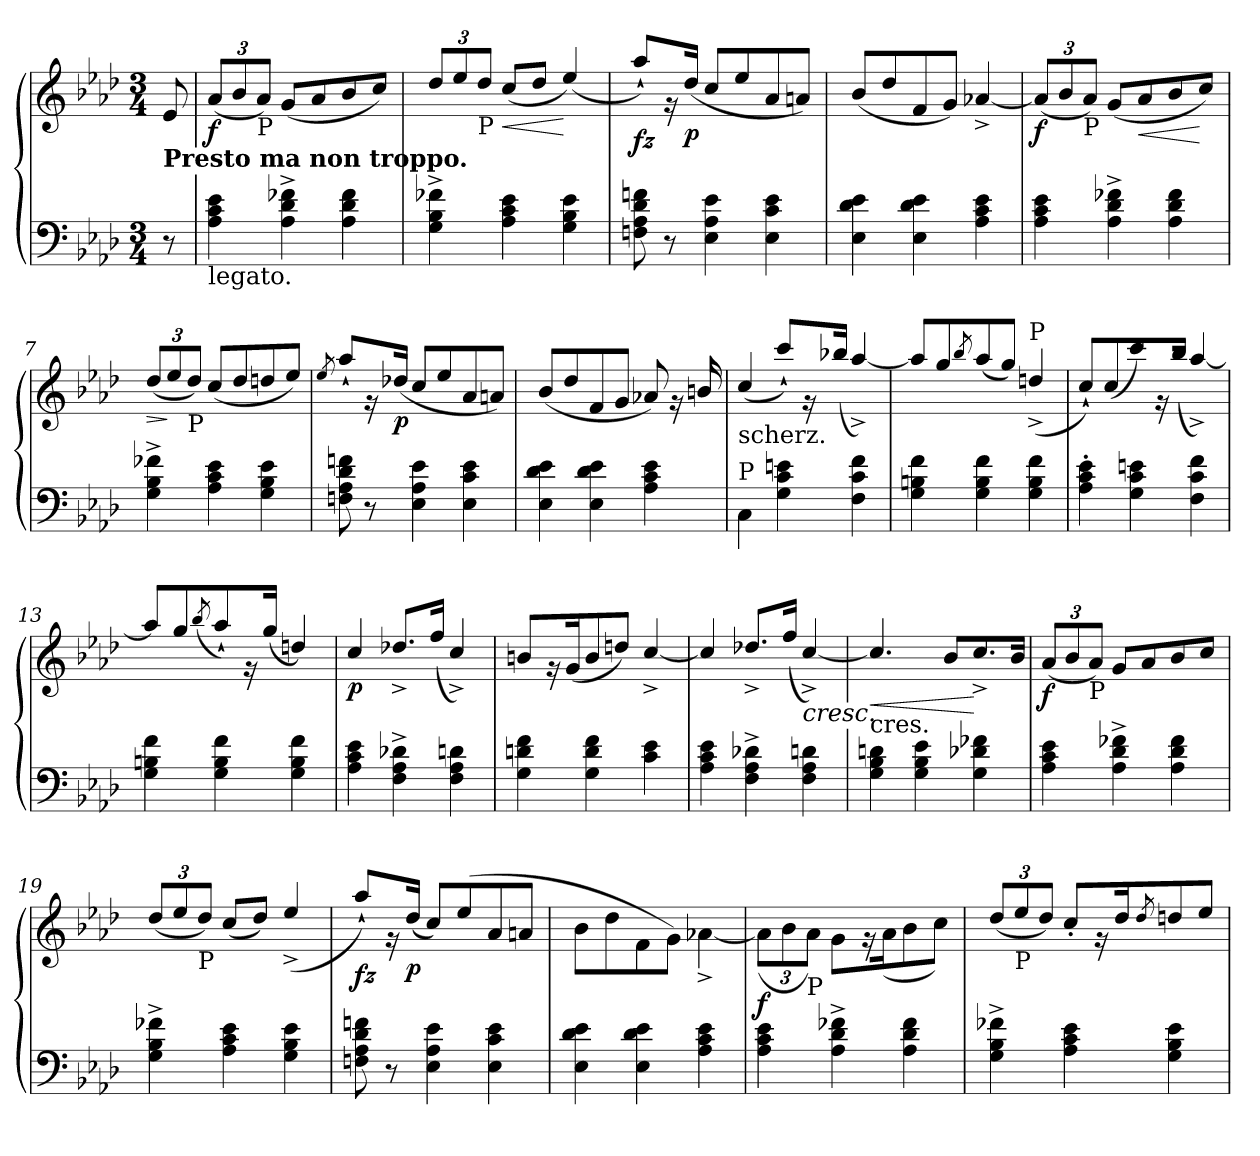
**kern	**kern	**dynam
*part1	*part1	*part1
*staff2	*staff1	*staff1/2
*clefF4	*clefG2	*
*k[b-e-a-d-]	*k[b-e-a-d-]	*
*A-:	*A-:	*
*M3/4	*M3/4	*
*MM228	*MM228	*
=1	=1	=1
*	*^	*
!	!LO:TX:b:B:t=Presto ma non troppo.	!	!
8r	8ryy	8e-/	.
=2	=2	=2	=2
*	*	*Xbrackettup	*
!LO:TX:b:t=legato.	!	!	!
!	!	!	!LO:DY:b
4A-\ 4c\ 4e-\	2.ryy	(<12a-/L	f
.	.	12b-/	.
!	!	!LO:TX:b:t=P	!
.	.	12a-/J)	.
4A-\^ 4d-\^ 4f-X\^	.	(<8g/L	.
.	.	8a-/	.
4A-\ 4d-\ 4f-\	.	8b-/	.
.	.	8cc/J)	.
=3	=3	=3	=3
4G\^ 4B-\^ 4f-X\^	2.ryy	12dd-/L	.
.	.	12ee-/	.
!	!	!LO:TX:b:t=P	!
.	.	12dd-/J	.
!	!	!	!LO:HP:b
4A-\ 4c\ 4e-\	.	(>8cc/L	<
.	.	8dd-/J	.
4G\ 4B-\ 4e-\	.	(>4ee-/)	[
=4	=4	=4	=4
!	!	!	!LO:DY:b
8Fn\ 8A-\ 8d-\ 8fn\	2.ryy	8aa-`/L)	fz
8r	.	16r	.
!	!	!	!LO:DY:b
.	.	(>16dd-/Jk	p
4E-\ 4A-\ 4e-\	.	8cc/L	.
.	.	8ee-/	.
4E-\ 4c\ 4e-\	.	8a-/	.
.	.	8an/J)	.
=5	=5	=5	=5
4E-\ 4d-\ 4e-\	2.ryy	(<8b-/L	.
.	.	8dd-/	.
4E-\ 4d-\ 4e-\	.	8f/	.
.	.	8g/J)	.
4A-\ 4c\ 4e-\	.	[4a-X^/	.
=6	=6	=6	=6
!	!	!	!LO:DY:b
4A-\ 4c\ 4e-\	2.ryy	(<12a-/L]	f
.	.	12b-/	.
!	!	!LO:TX:b:t=P	!
.	.	12a-/J)	.
4A-\^ 4d-\^ 4f-X\^	.	(<8g/L	.
!	!	!	!LO:HP:b
.	.	8a-/	<
4A-\ 4d-\ 4f-\	.	8b-/	.
.	.	8cc/J)	[
!!LO:LB:g=z	!!
=7	=7	=7	=7
!	!	!	!LO:HP:b
4G\^ 4B-\^ 4f-X\^	2.ryy	(>12dd-/L	>
.	.	12ee-/	]
!	!	!LO:TX:b:t=P	!
.	.	12dd-/J)	.
4A-\ 4c\ 4e-\	.	(>8cc/L	.
.	.	8dd-/	.
4G\ 4B-\ 4e-\	.	8ddn/	.
.	.	8ee-/J)	.
=8	=8	=8	=8
.	.	8qee-/	.
8Fn\ 8A-\ 8d-\ 8fn\	2.ryy	8aa-`/L	.
8r	.	16r	.
!	!	!	!LO:DY:b
.	.	(>16dd-X/Jk	p
4E-\ 4A-\ 4e-\	.	8cc/L	.
.	.	8ee-/	.
4E-\ 4c\ 4e-\	.	8a-/	.
.	.	8an/J)	.
=9	=9	=9	=9
4E-\ 4d-\ 4e-\	2.ryy	(<8b-/L	.
.	.	8dd-/	.
4E-\ 4d-\ 4e-\	.	8f/	.
.	.	8g/J	.
4A-\ 4c\ 4e-\	.	8a-X/)	.
.	.	16r	.
.	.	16bn/	.
=10	=10	=10	=10
!	!LO:TX:b:t=scherz.	!	!
!LO:TX:a:t=P	!	!	!
4C\	2.ryy	(>4cc/	.
4G\ 4c\ 4en\	.	8ccc`/L)	.
.	.	16r	.
.	.	(>16bb-X/Jk	.
4F\ 4c\ 4f\	.	[4aa-^/)	.
=11	=11	=11	=11
4G\ 4Bn\ 4f\	2.ryy	8aa-/L]	.
.	.	8gg/	.
.	.	8qbb-/	.
4G\ 4B\ 4f\	.	(>8aa-/	.
.	.	8gg/J)	.
!	!	!LO:TX:a:t=P	!
4G\ 4B\ 4f\	.	(>4ddn^/	.
!!LO:LB:g=z	!!
=12	=12	=12	=12
4A-\' 4c\' 4e-\'	2.ryy	8cc`/L)	.
.	.	(>8cc/	.
4G\ 4c\ 4en\	.	8ccc/)	.
.	.	16r	.
.	.	(>16bb-/Jk	.
4F\ 4c\ 4f\	.	[4aa-^/)	.
=13	=13	=13	=13
4G\ 4Bn\ 4f\	2.ryy	8aa-/L]	.
.	.	8gg/	.
.	.	(<8qbb-/	.
4G\ 4B\ 4f\	.	8aa-`/)	.
.	.	16r	.
.	.	(>16gg/Jk	.
4G\ 4B\ 4f\	.	4ddn/)	.
=14	=14	=14	=14
!	!	!	!LO:DY:b
4A-\ 4c\ 4e-\	2.ryy	4cc/	p
4F\^ 4A-\^ 4d-X\^	.	8.dd-X^/L	.
.	.	(>16ff/Jk	.
4F\ 4A-\ 4dn\	.	4cc^/)	.
=15	=15	=15	=15
4G\ 4dn\ 4f\	2.ryy	8bn/L	.
.	.	16r	.
.	.	(>16g/K	.
4G\ 4d\ 4f\	.	8b/	.
.	.	8ddn/J)	.
4c\ 4e-\	.	[4cc^/	.
=16	=16	=16	=16
4A-\ 4c\ 4e-\	2.ryy	4cc/]	.
4F\^ 4A-\^ 4d-X\^	.	8.dd-X^/L	.
.	.	(>16ff/Jk	.
!	!	!	!LO:HP:b
4F\ 4A-\ 4dn\	.	[4cc^/)	<
=17	=17	=17	=17
!	!LO:TX:b:t=cres.	!	!
!	!	!	!LO:HP:b
4G\ 4B-\ 4dn\	2.ryy	4.cc/]	<
4G\ 4B-\ 4e-\	.	.	.
.	.	8b-/L	.
4G\ 4d-X\ 4f-X\	.	8.cc^/	[
.	.	16b-/Jk	.
!!LO:LB:g=z	!!
=18	=18	=18	=18
!	!	!	!LO:DY:b
4A-\ 4c\ 4e-\	2.ryy	(<12a-/L	f
.	.	12b-/	.
!	!	!LO:TX:b:t=P	!
.	.	12a-/J)	.
4A-\^ 4d-\^ 4f-X\^	.	8g/L	.
.	.	8a-/	.
4A-\ 4d-\ 4f-\	.	8b-/	.
.	.	8cc/J	[
=19	=19	=19	=19
4G\^ 4B-\^ 4f-X\^	2.ryy	(>12dd-/L	.
.	.	12ee-/	.
!	!	!LO:TX:b:t=P	!
.	.	12dd-/J)	.
4A-\ 4c\ 4e-\	.	(>8cc/L	.
.	.	8dd-/J)	.
4G\ 4B-\ 4e-\	.	(>4ee-^/	.
=20	=20	=20	=20
!	!	!	!LO:DY:b
8Fn\ 8A-\ 8d-\ 8fn\	2.ryy	8aa-`/L)	fz
8r	.	16r	.
!	!	!	!LO:DY:b
.	.	(>16dd-/Jk	p
4E-\ 4A-\ 4e-\	.	8cc/L)	.
.	.	(>8ee-/	.
4E-\ 4c\ 4e-\	.	8a-/	.
.	.	8an/J	.
=21	=21	=21	=21
4E-\ 4d-\ 4e-\	2.ryy	8b-\L	.
.	.	8dd-\	.
4E-\ 4d-\ 4e-\	.	8f\	.
.	.	8g\J)	.
4A-\ 4c\ 4e-\	.	[4a-X^\	.
=22	=22	=22	=22
!	!	!	!LO:DY:b
4A-\ 4c\ 4e-\	2.ryy	(>12a-\L]	f
.	.	12b-\	.
!	!	!LO:TX:b:t=P	!
.	.	12a-\J)	.
4A-\^ 4d-\^ 4f-X\^	.	8g\L	.
.	.	16r	.
.	.	(>16a-\K	.
4A-\ 4d-\ 4f-\	.	8b-\	.
.	.	8cc\J)	.
!!LO:PB:g=z	!!
=23	=23	=23	=23
4G\^ 4B-\^ 4f-X\^	2.ryy	(>12dd-/L	.
!	!	!LO:TX:b:t=P	!
.	.	12ee-/	.
.	.	12dd-/J)	.
4A-\ 4c\ 4e-\	.	8cc'/L	.
.	.	16r	.
.	.	16dd-/K	.
.	.	8qdd-/	.
4G\ 4B-\ 4e-\	.	8ddn/	.
.	.	8ee-/J	.
*	*v	*v	*
=	=	=
*-	*-	*-
